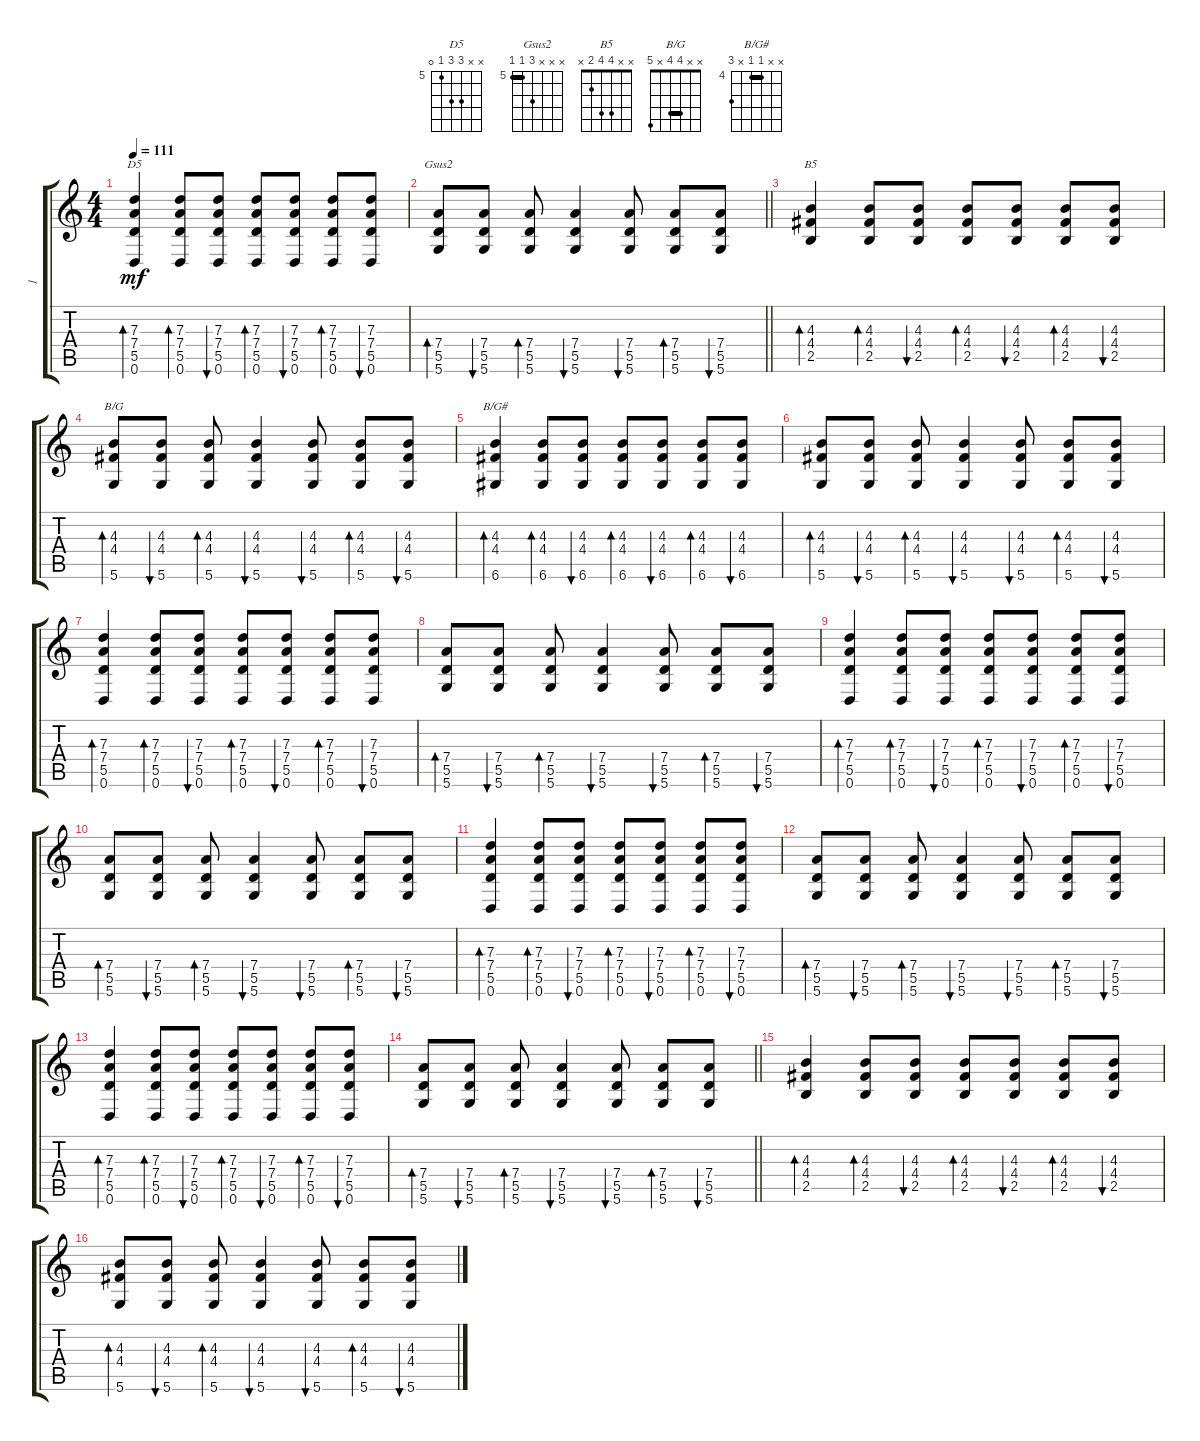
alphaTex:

\track ("1" "1") {instrument acousticguitarsteel}
\staff {score tabs}
\tuning (E4 B3 G3 D3 A2 D2) {hide}
\chord ("D5" x x 7 7 5 0) {firstfret 5}
\chord ("Gsus2" x x x 7 5 5) {firstfret 5 barre 5}
\chord ("B5" x x 4 4 2 x)
\chord ("B/G" x x 4 4 x 5) {barre 4}
\chord ("B/G#" x x 4 4 x 6) {firstfret 4 barre 4}
\ts (4 4)
\tempo 111
\clef g2
\ks c
(7.3 7.4 5.5 0.6).4{bd 30 ch "D5" dy mf} (7.3 7.4 5.5 0.6).8{bd 30} (7.3 7.4 5.5 0.6).8{bu 30} (7.3 7.4 5.5 0.6).8{bd 30} (7.3 7.4 5.5 0.6).8{bu 30} (7.3 7.4 5.5 0.6).8{bd 30} (7.3 7.4 5.5 0.6).8{bu 30} |
\barLineRight lightlight
(7.4 5.5 5.6).8{bd 30 ch "Gsus2"} (7.4 5.5 5.6).8{bu 30} (7.4 5.5 5.6).8{bd 30} (7.4 5.5 5.6).4{bu 30} (7.4 5.5 5.6).8{bu 30} (7.4 5.5 5.6).8{bd 30} (7.4 5.5 5.6).8{bu 30} |
(4.3 4.4 2.5).4{bd 30 ch "B5"} (4.3 4.4 2.5).8{bd 30} (4.3 4.4 2.5).8{bu 30} (4.3 4.4 2.5).8{bd 30} (4.3 4.4 2.5).8{bu 30} (4.3 4.4 2.5).8{bd 30} (4.3 4.4 2.5).8{bu 30} |
(4.3 4.4 5.6).8{bd 30 ch "B/G"} (4.3 4.4 5.6).8{bu 30} (4.3 4.4 5.6).8{bd 30} (4.3 4.4 5.6).4{bu 30} (4.3 4.4 5.6).8{bu 30} (4.3 4.4 5.6).8{bd 30} (4.3 4.4 5.6).8{bu 30} |
(4.3 4.4 6.6).4{bd 30 ch "B/G#"} (4.3 4.4 6.6).8{bd 30} (4.3 4.4 6.6).8{bu 30} (4.3 4.4 6.6).8{bd 30} (4.3 4.4 6.6).8{bu 30} (4.3 4.4 6.6).8{bd 30} (4.3 4.4 6.6).8{bu 30} |
(4.3 4.4 5.6).8{bd 30} (4.3 4.4 5.6).8{bu 30} (4.3 4.4 5.6).8{bd 30} (4.3 4.4 5.6).4{bu 30} (4.3 4.4 5.6).8{bu 30} (4.3 4.4 5.6).8{bd 30} (4.3 4.4 5.6).8{bu 30} |
(7.3 7.4 5.5 0.6).4{bd 30} (7.3 7.4 5.5 0.6).8{bd 30} (7.3 7.4 5.5 0.6).8{bu 30} (7.3 7.4 5.5 0.6).8{bd 30} (7.3 7.4 5.5 0.6).8{bu 30} (7.3 7.4 5.5 0.6).8{bd 30} (7.3 7.4 5.5 0.6).8{bu 30} |
(7.4 5.5 5.6).8{bd 30} (7.4 5.5 5.6).8{bu 30} (7.4 5.5 5.6).8{bd 30} (7.4 5.5 5.6).4{bu 30} (7.4 5.5 5.6).8{bu 30} (7.4 5.5 5.6).8{bd 30} (7.4 5.5 5.6).8{bu 30} |
(7.3 7.4 5.5 0.6).4{bd 30} (7.3 7.4 5.5 0.6).8{bd 30} (7.3 7.4 5.5 0.6).8{bu 30} (7.3 7.4 5.5 0.6).8{bd 30} (7.3 7.4 5.5 0.6).8{bu 30} (7.3 7.4 5.5 0.6).8{bd 30} (7.3 7.4 5.5 0.6).8{bu 30} |
(7.4 5.5 5.6).8{bd 30} (7.4 5.5 5.6).8{bu 30} (7.4 5.5 5.6).8{bd 30} (7.4 5.5 5.6).4{bu 30} (7.4 5.5 5.6).8{bu 30} (7.4 5.5 5.6).8{bd 30} (7.4 5.5 5.6).8{bu 30} |
(7.3 7.4 5.5 0.6).4{bd 30} (7.3 7.4 5.5 0.6).8{bd 30} (7.3 7.4 5.5 0.6).8{bu 30} (7.3 7.4 5.5 0.6).8{bd 30} (7.3 7.4 5.5 0.6).8{bu 30} (7.3 7.4 5.5 0.6).8{bd 30} (7.3 7.4 5.5 0.6).8{bu 30} |
(7.4 5.5 5.6).8{bd 30} (7.4 5.5 5.6).8{bu 30} (7.4 5.5 5.6).8{bd 30} (7.4 5.5 5.6).4{bu 30} (7.4 5.5 5.6).8{bu 30} (7.4 5.5 5.6).8{bd 30} (7.4 5.5 5.6).8{bu 30} |
(7.3 7.4 5.5 0.6).4{bd 30} (7.3 7.4 5.5 0.6).8{bd 30} (7.3 7.4 5.5 0.6).8{bu 30} (7.3 7.4 5.5 0.6).8{bd 30} (7.3 7.4 5.5 0.6).8{bu 30} (7.3 7.4 5.5 0.6).8{bd 30} (7.3 7.4 5.5 0.6).8{bu 30} |
\barLineRight lightlight
(7.4 5.5 5.6).8{bd 30} (7.4 5.5 5.6).8{bu 30} (7.4 5.5 5.6).8{bd 30} (7.4 5.5 5.6).4{bu 30} (7.4 5.5 5.6).8{bu 30} (7.4 5.5 5.6).8{bd 30} (7.4 5.5 5.6).8{bu 30} |
(4.3 4.4 2.5).4{bd 30} (4.3 4.4 2.5).8{bd 30} (4.3 4.4 2.5).8{bu 30} (4.3 4.4 2.5).8{bd 30} (4.3 4.4 2.5).8{bu 30} (4.3 4.4 2.5).8{bd 30} (4.3 4.4 2.5).8{bu 30} |
(4.3 4.4 5.6).8{bd 30} (4.3 4.4 5.6).8{bu 30} (4.3 4.4 5.6).8{bd 30} (4.3 4.4 5.6).4{bu 30} (4.3 4.4 5.6).8{bu 30} (4.3 4.4 5.6).8{bd 30} (4.3 4.4 5.6).8{bu 30}
